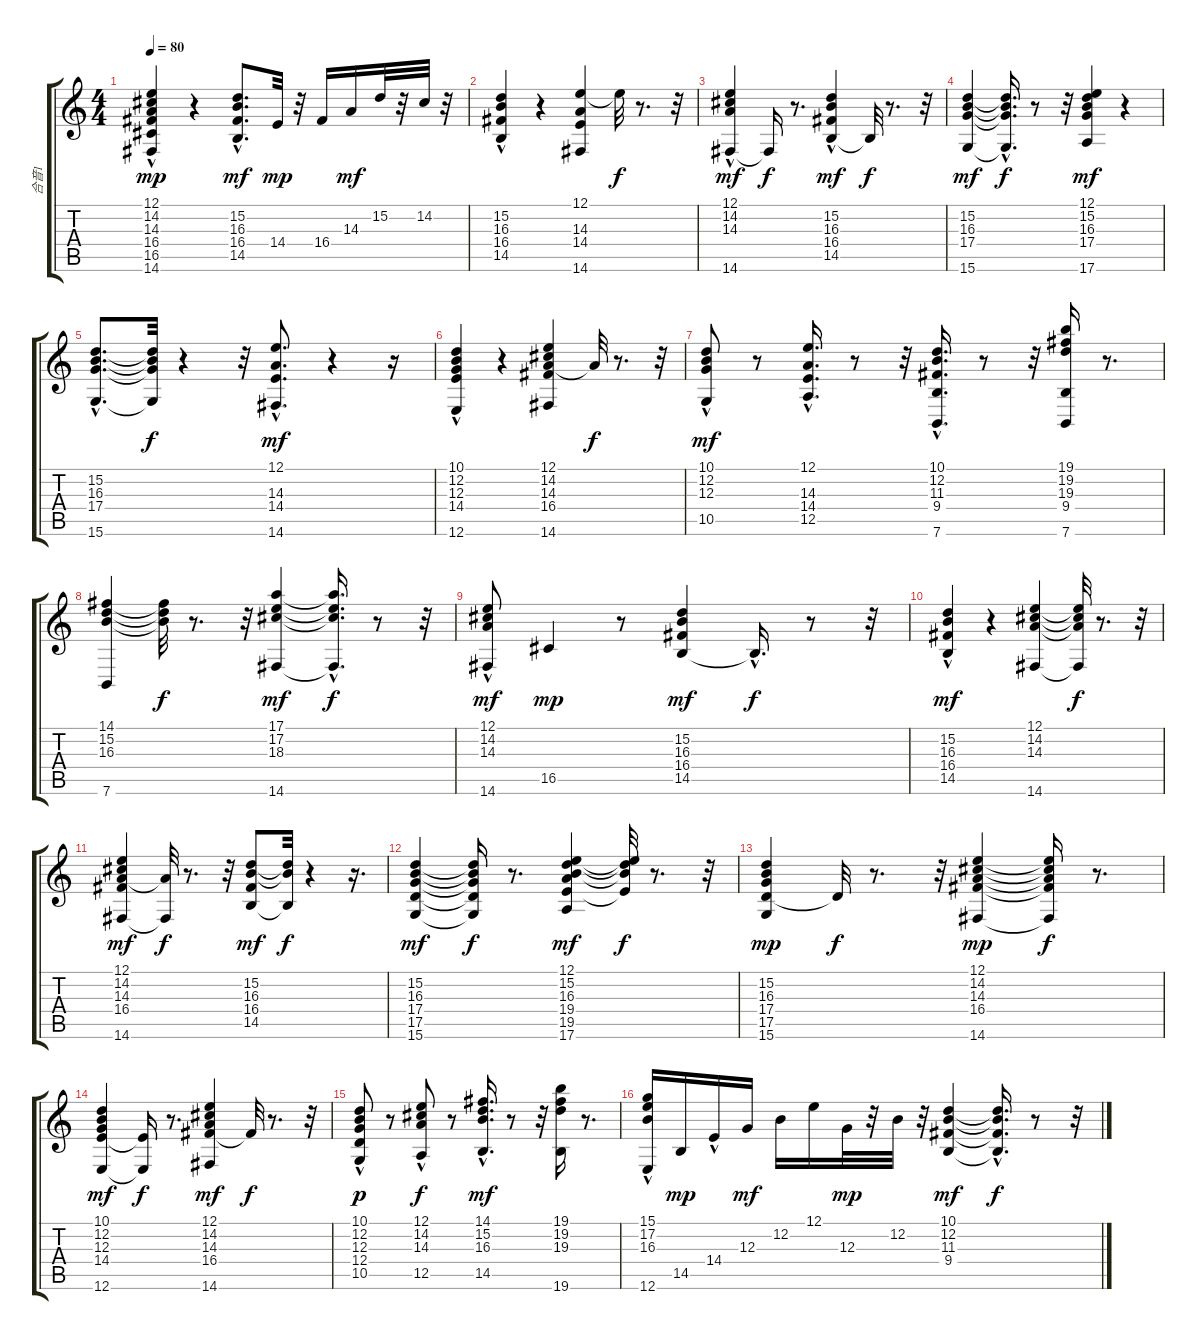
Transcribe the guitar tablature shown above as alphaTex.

\track ("合音1" "合音1") {instrument electricpiano2}
\staff {score tabs}
\tuning (E4 B3 G3 D3 A2 E2) {hide}
\ts (4 4)
\tempo 80
\clef g2
\ks c
(12.1{hac} 14.2{hac} 14.3{hac} 16.4{hac} 16.5{hac} 14.6).4{dy mp} r.4 (15.2 16.3 16.4 14.5{hac}).8{d dy mf} 14.4.32{dy mp} r.32 16.4.16 14.3.16{dy mf} 15.2.32 r.32 14.2.32 r.32 |
(15.2 16.3 16.4 14.5{hac}).4 r.4 (12.1 14.3 14.4 14.6).4 12.1{t}.32{dy f} r.8{d} r.32 |
(12.1{hac} 14.2 14.3 14.6).4{dy mf} 14.6{t}.16{dy f} r.8{d} (15.2{hac} 16.3{hac} 16.4{hac} 14.5).4{dy mf} 14.5{t}.32{dy f} r.8{d} r.32 |
(15.2 16.3 17.4 15.6).4{dy mf} (15.2{t} 16.3{t} 17.4{t} 15.6{hac t}).16{d dy f} r.8 r.32 (12.1 15.2 16.3 17.4 17.6).4{dy mf} r.4 |
(15.2{hac} 16.3{hac} 17.4{hac} 15.6{hac}).8{d} (15.2{t} 16.3{t} 17.4{t} 15.6{t}).32{dy f} r.4 r.32 (12.1{hac} 14.3 14.4 14.6{hac}).8{d dy mf} r.4 r.16 |
(10.1 12.2 12.3 14.4 12.6{hac}).4 r.4 (12.1 14.2 14.3 16.4 14.6).4 14.3{t}.32{dy f} r.8{d} r.32 |
(10.1{hac} 12.2{hac} 12.3{hac} 10.5).8{dy mf} r.8 (12.1{hac} 14.3{hac} 14.4{hac} 12.5{hac}).16{d} r.8 r.32 (10.1{hac} 12.2{hac} 11.3{hac} 9.4{hac} 7.6{hac}).16{d} r.8 r.32 (19.1 19.2 19.3 9.4 7.6).16 r.8{d} |
(14.1 15.2 16.3 7.6).4 (14.1{t} 15.2{t} 16.3{t}).32{dy f} r.8{d} r.32 (17.1 17.2 18.3 14.6).4{dy mf} (17.1{t} 17.2{t} 18.3{hac t} 14.6{t}).16{d dy f} r.8 r.32 |
(12.1 14.2 14.3 14.6{hac}).8{dy mf} 16.5.4{dy mp} r.8 (15.2 16.3 16.4 14.5).4{dy mf} 14.5{hac t}.16{d dy f} r.8 r.32 |
(15.2{hac} 16.3{hac} 16.4{hac} 14.5).4{dy mf} r.4 (12.1 14.2 14.3 14.6).4 (12.1{t} 14.2{t} 14.3{t} 14.6{t}).32{dy f} r.8{d} r.32 |
(12.1 14.2 14.3 16.4 14.6).4{dy mf} (14.3{t} 14.6{t}).32{dy f} r.8{d} r.32 (15.2 16.3 16.4 14.5).8{dy mf} (15.2{t} 16.3{t} 14.5{t}).32{dy f} r.4 r.16{d} |
(15.2 16.3 17.4 17.5 15.6).4{dy mf} (15.2{t} 16.3{t} 17.4{t} 17.5{t} 15.6{t}).16{dy f} r.8{d} (12.1 15.2 16.3 19.4 19.5 17.6).4{dy mf} (12.1{t} 15.2{t} 16.3{t} 19.5{t}).32{dy f} r.8{d} r.32 |
(15.2 16.3 17.4 17.5 15.6).4{dy mp} 17.5{t}.32{dy f} r.8{d} r.32 (12.1 14.2 14.3 16.4 14.6).4{dy mp} (12.1{t} 14.2{t} 14.3{t} 16.4{t} 14.6{t}).16{dy f} r.8{d} |
(10.1 12.2 12.3 14.4 12.6).4{dy mf} (14.4{t} 12.6{t}).16{dy f} r.8{d} (12.1 14.2 14.3 16.4 14.6).4{dy mf} 16.4{t}.32{dy f} r.8{d} r.32 |
(10.1 12.2{hac} 12.3{hac} 12.4{hac} 10.5).8{dy p} r.8 (12.1{hac} 14.2 14.3{hac} 12.5).8{dy f} r.8 (14.1{hac} 15.2{hac} 16.3 14.5{hac}).16{d dy mf} r.8 r.32 (19.1 19.2 19.3 19.6).16 r.8{d} |
(15.1 17.2 16.3 12.6{hac}).16 14.5.16{dy mp} 14.4{hac}.16 12.3.16{dy mf} 12.2.16 12.1.16 12.3.32{dy mp} r.32 12.2.32 r.32 (10.1 12.2 11.3 9.4).4{dy mf} (10.1{t} 12.2{t} 11.3{t} 9.4{hac t}).16{d dy f} r.8 r.32
